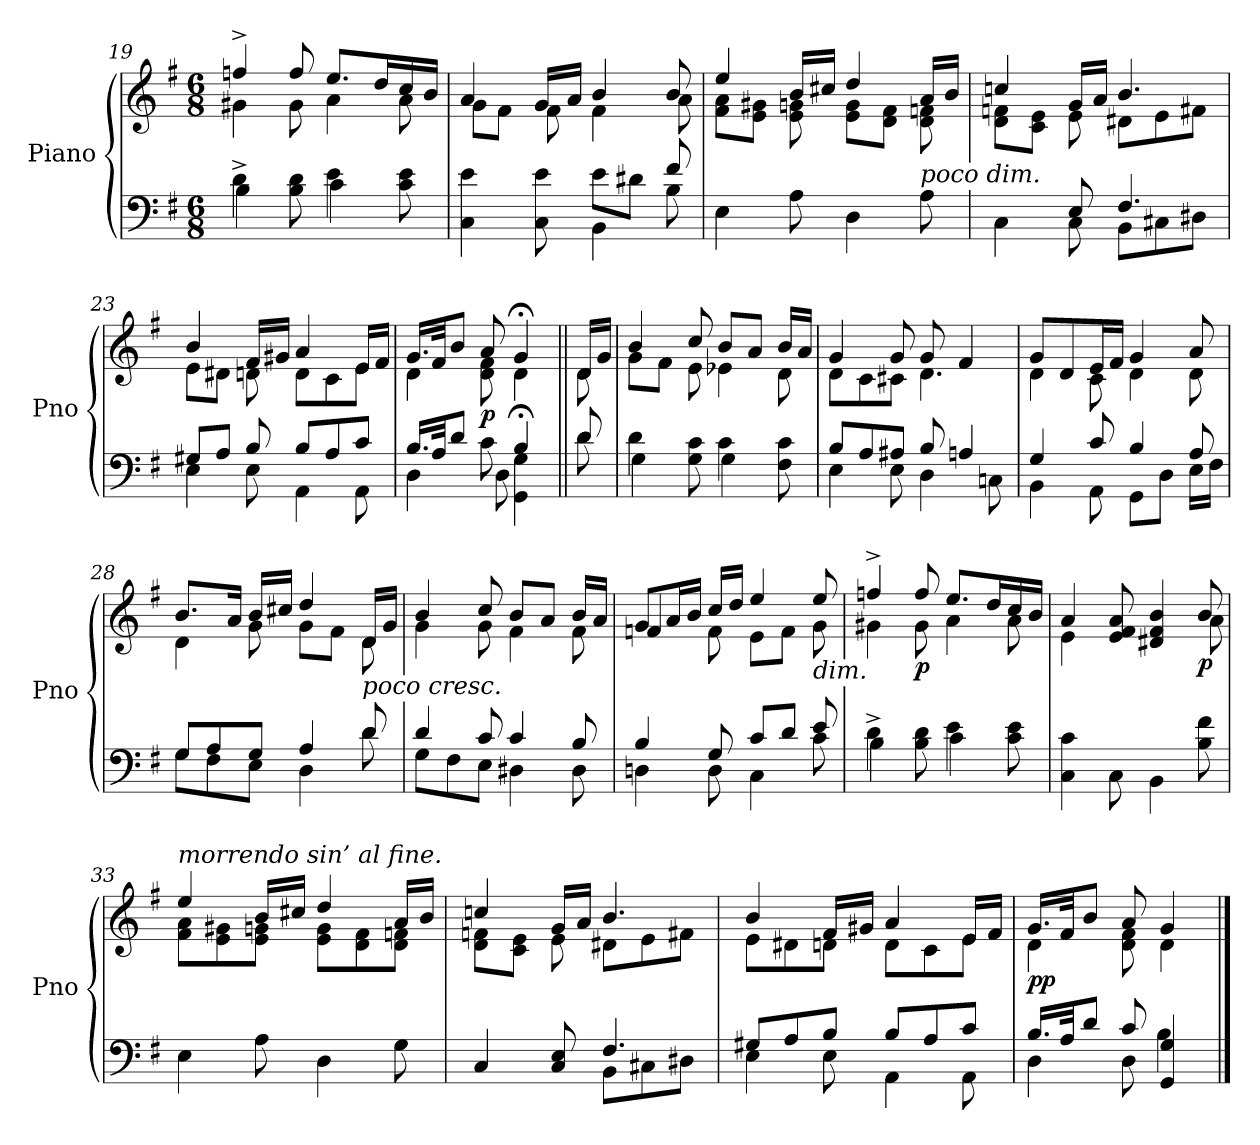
**kern	**kern	**dynam
*part1	*part1	*part1
*staff2	*staff1	*staff1/2
*I"Piano	*	*
*I'Pno	*	*
!!LO:LB:g=z
*clefF4	*clefG2	*
*k[f#]	*k[f#]	*
*M6/8	*M6/8	*
=19	=19	=19
*^	*^	*
4d^\	4B\	4ffn^/	4g#X\	.
8B\ 8d\	8ryy	8ff/	8g#\	.
4e\	4c\	8.ee/L	4a\	.
.	.	16dd/L	.	.
8c\ 8e\	8ryy	16cc/	8a\	.
.	.	16b/JJ	.	.
=20	=20	=20	=20	=20
4C\ 4e\	4.ryy	4a/	8g\L	.
.	.	.	8f#\J	.
8C\ 8e\	.	16g/LL	8f#\	.
.	.	16a/JJ	.	.
4BB\	8e\L	4b/	4f#\	.
.	8d#X\J	.	.	.
8B\	8f#/	8b/	8a\	.
*v	*v	*	*	*
=21	=21	=21	=21
4E\	4ee/	8f#\ 8a\L	.
.	.	8e\ 8g#X\J	.
8A\	16b/LL	8e\ 8gn\	.
.	16cc#X/JJ	.	.
4D\	4dd/	8e\ 8g\L	.
.	.	8d\ 8f#\J	.
!LO:TX:a:i:t=poco dim.	!	!	!
8A\	16a/LL	8d\ 8fn\	.
.	16b/JJ	.	.
!!LO:LB:g=z	!!
=22	=22	=22	=22
*^	*	*	*
4C\	4ryy	4ccn/	8d\ 8fn\L	.
.	.	.	8c\ 8e\J	.
8E/	8C\	16g/LL	8e\	.
.	.	16a/JJ	.	.
4.F#/	8BB\L	4.b/	8d#X\L	.
.	8C#X\	.	8e\	.
.	8D#X\J	.	8f#X\J	.
=23	=23	=23	=23	=23
8G#X/L	4E\	4b/	8e\L	.
8A/J	.	.	8d#X\J	.
8B/	8E\	16f#/LL	8dn\	.
.	.	16g#X/JJ	.	.
8B/L	4AA\	4a/	8d\L	.
8A/	.	.	8c\	.
8c/J	8AA\	16e/LL	8e\J	.
.	.	16f#/JJ	.	.
=24	=24	=24	=24	=24
16.B/LL	4D\	16.g/LL	4d\	.
32A/JK	.	32f#/JK	.	.
8d/J	.	8b/J	.	.
!	!	!	!	!LO:DY:b
8c\	8D\	8a/	8d\ 8f#\	p
4B;</	4GG\ 4G\	4g;</	4d\	.
!!LO:LB:g=z	!!
=24X2||	=24X2||	=24X2||	=24X2||	=24X2||
!	!	!	!	!LO:DY:a=2
!	!	!	!	!LO:DY:n=1:a=2
!	!	!	!	!LO:DY:n=2:a=2
!	!	!	!	!LO:DY:n=3:a=2
8d/	8d\	16d/LL	8d\	other-dynamics p other-dynamics p
.	.	16g/JJ	.	.
=25	=25	=25	=25	=25
4d\	4G\	4b/	8g\L	.
.	.	.	8f#\J	.
8G\ 8c\	8ryy	8cc/	8e\	.
4c\	4G\	8b/L	4e-X\	.
.	.	8a/J	.	.
8F#\ 8c\	8ryy	16b/LL	8d\	.
.	.	16a/JJ	.	.
=26	=26	=26	=26	=26
8B/L	4E\	4g/	8d\L	.
8A/	.	.	8c\	.
8A#X/J	8E\	8g/	8c#X\J	.
8B/	4D\	8g/	4.d\	.
4An/	.	4f#/	.	.
.	8Cn\	.	.	.
=27	=27	=27	=27	=27
4G/	4BB\	8g/L	4d\	.
.	.	8d/	.	.
8c/	8AA\	16e/L	8c\	.
.	.	16f#/JJ	.	.
4B/	8GG\L	4g/	4d\	.
.	8D\J	.	.	.
8A/	16E\LL	8a/	8d\	.
.	16F#\JJ	.	.	.
!!LO:PB:g=z	!!
=28	=28	=28	=28	=28
8G/L	8G\L	8.b/L	4d\	.
8A/	8F#\	.	.	.
.	.	16a/Jk	.	.
8G/J	8E\J	16b/LL	8g\	.
.	.	16cc#X/JJ	.	.
4A/	4D\	4dd/	8g\L	.
.	.	.	8f#\J	.
!LO:TX:a:i:t=poco cresc.	!	!	!	!
8d/	8d\	16d/LL	8d\	.
.	.	16g/JJ	.	.
=29	=29	=29	=29	=29
4d/	8G\L	4b/	4g\	.
.	8F#\	.	.	.
8c/	8E\J	8cc/	8g\	.
4c/	4D#X\	8b/L	4f#\	.
.	.	8a/J	.	.
8B/	8D#\	16b/LL	8f#\	.
.	.	16a/JJ	.	.
=30	=30	=30	=30	=30
4B/	4Dn\	8g/L	4fn/	.
.	.	16a/L	.	.
.	.	16b/JJ	.	.
8G/	8D\	16cc/LL	8f\	.
.	.	16dd/JJ	.	.
8c/L	4C\	4ee/	8e\L	.
8d/J	.	.	8f\J	.
!	!	!LO:TX:b:i:t=dim.	!	!
8e/	8c\	8ee/	8g\	.
!!LO:LB:g=z	!!
=31	=31	=31	=31	=31
4d^\	4B\	4ffn^/	4g#X\	.
!	!	!	!	!LO:DY:b
8B\ 8d\	8ryy	8ff/	8g#\	p
4e\	4c\	8.ee/L	4a\	.
.	.	16dd/L	.	.
8c\ 8e\	8ryy	16cc/	8a\	.
.	.	16b/JJ	.	.
*v	*v	*	*	*
=32	=32	=32	=32
4C\ 4c\	4a/	4e\	.
8C\	8e/ 8f#/ 8a/	4.ryy	.
4BB\	4d#X/ 4f#/ 4b/	.	.
!	!	!	!LO:DY:b
8B\ 8f#\	8b/	8a\	p
=33	=33	=33	=33
!	!LO:TX:a:i:t=morrendo sin’ al fine.	!	!
4E\	4ee/	8f#\ 8a\L	.
.	.	8e\ 8g#X\	.
8A\	16b/LL	8e\ 8gn\J	.
.	16cc#X/JJ	.	.
4D\	4dd/	8e\ 8g\L	.
.	.	8d\ 8f#\	.
8G\	16a/LL	8d\ 8fn\J	.
.	16b/JJ	.	.
!!LO:LB:g=z	!!
=34	=34	=34	=34
*^	*	*	*
4C/	4.ryy	4ccn/	8d\ 8fn\L	.
.	.	.	8c\ 8e\J	.
8C/ 8E/	.	16g/LL	8e\	.
.	.	16a/JJ	.	.
4.F#/	8BB\L	4.b/	8d#X\L	.
.	8C#X\	.	8e\	.
.	8D#X\J	.	8f#X\J	.
=35	=35	=35	=35	=35
8G#X/L	4E\	4b/	8e\L	.
8A/	.	.	8d#X\	.
8B/J	8E\	16f#/LL	8dn\J	.
.	.	16g#X/JJ	.	.
8B/L	4AA\	4a/	8d\L	.
8A/	.	.	8c\	.
8c/J	8AA\	16e/LL	8e\J	.
.	.	16f#/JJ	.	.
=36	=36	=36	=36	=36
!	!	!	!	!LO:DY:b
16.B/LL	4D\	16.g/LL	4d\	pp
32A/JK	.	32f#/JK	.	.
8d/J	.	8b/J	.	.
8c/	8D\	8a/	8d\ 8f#\	.
4GG/ 4G/	4B\	4g/	4d\	.
*v	*v	*	*	*
*	*v	*v	*
==	==	==
*-	*-	*-
